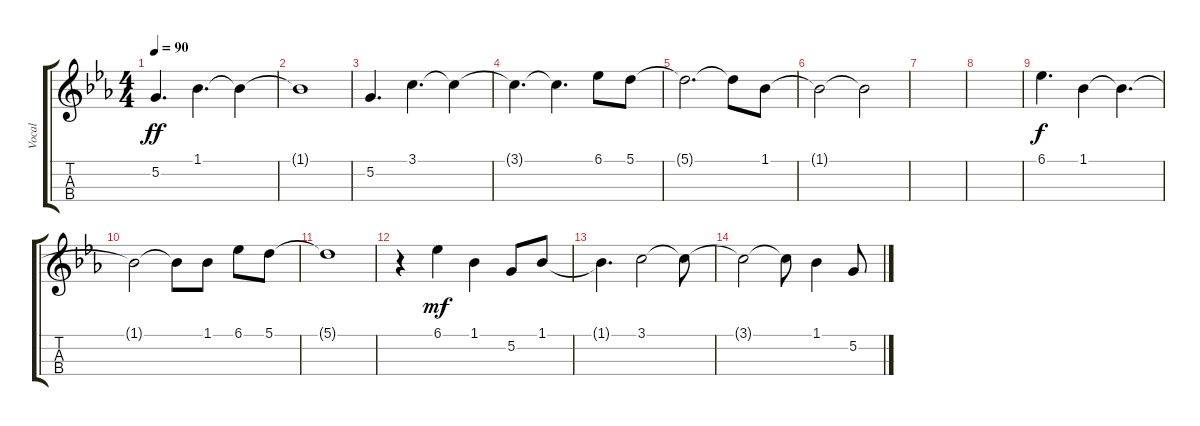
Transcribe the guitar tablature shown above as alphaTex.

\track ("Vocal" "Vocal") {instrument viola}
\staff {score tabs}
\tuning (A4 D4 G3 C3) {hide}
\ts (4 4)
\tempo 90
\clef g2
\ks cminor
5.2{t}.4{d dy ff} 1.1.4{d} 1.1{t}.4 |
1.1{t}.1 |
5.2.4{d} 3.1.4{d} 3.1{t}.4 |
3.1{t}.4{d} 3.1{t}.4{d} 6.1.8 5.1.8 |
5.1{t}.2{d} 5.1{t}.8 1.1.8 |
1.1{t}.2 1.1{t}.2 |
|
|
6.1.4{d dy f} 1.1.4 1.1{t}.4{d} |
1.1{t}.2 1.1{t}.8 1.1.8 6.1.8 5.1.8 |
5.1{t}.1 |
r.4 6.1.4{dy mf} 1.1.4 5.2.8 1.1.8 |
1.1{t}.4{d} 3.1.2 3.1{t}.8 |
3.1{t}.2 3.1{t}.8 1.1.4 5.2.8
